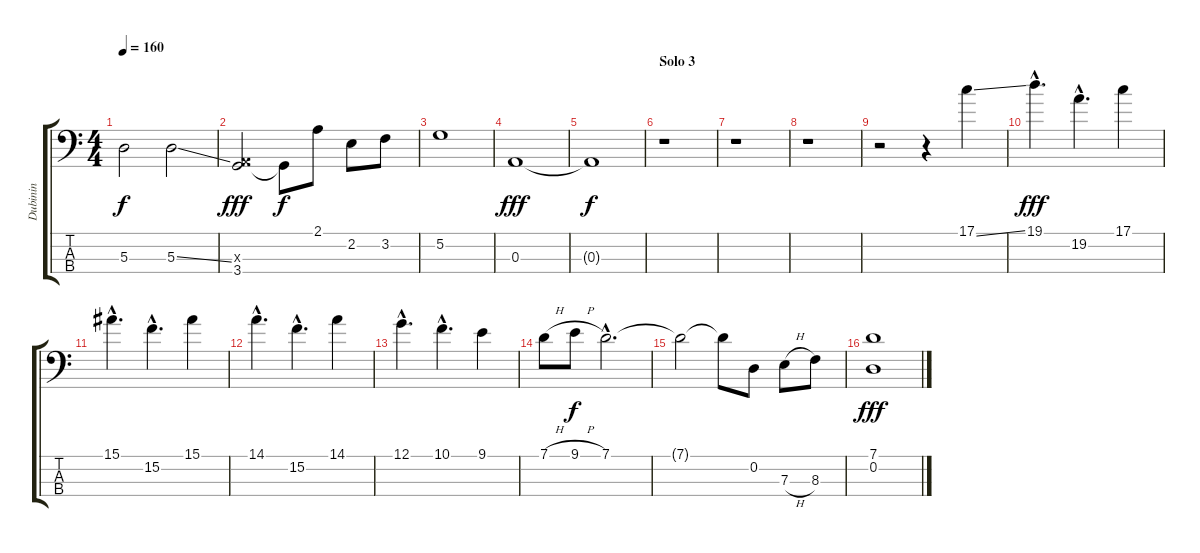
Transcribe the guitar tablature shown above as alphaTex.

\track ("Dubinin" "Dubinin") {instrument electricbassfinger}
\staff {score tabs}
\tuning (G2 D2 A1 E1) {hide}
\ts (4 4)
\tempo 160
\clef f4
\ks c
5.3.2{dy f} 5.3{ss}.2 |
(0.3{x} 3.4).2{dy fff} 3.4{t}.8{dy f} 2.1.8 2.2.8 3.2.8 |
5.2.1 |
0.3.1{dy fff} |
0.3{t}.1{dy f} |
\section ("" "Solo 3")
r.1 |
r.1 |
r.1 |
r.2 r.4 17.1{ss}.4 |
19.1{hac}.4{d dy fff} 19.2{hac}.4{d} 17.1.4 |
15.1{hac}.4{d} 15.2{hac}.4{d} 15.1.4 |
14.1{hac}.4{d} 15.2{hac}.4{d} 14.1.4 |
12.1{hac}.4{d} 10.1{hac}.4{d} 9.1.4 |
7.1{h}.8 9.1{h}.8{dy f} 7.1{hac}.2{d} |
7.1{t}.2 7.1{t}.8 0.2.8 7.3{h}.8 8.3.8 |
(7.1 0.2).1{dy fff}
